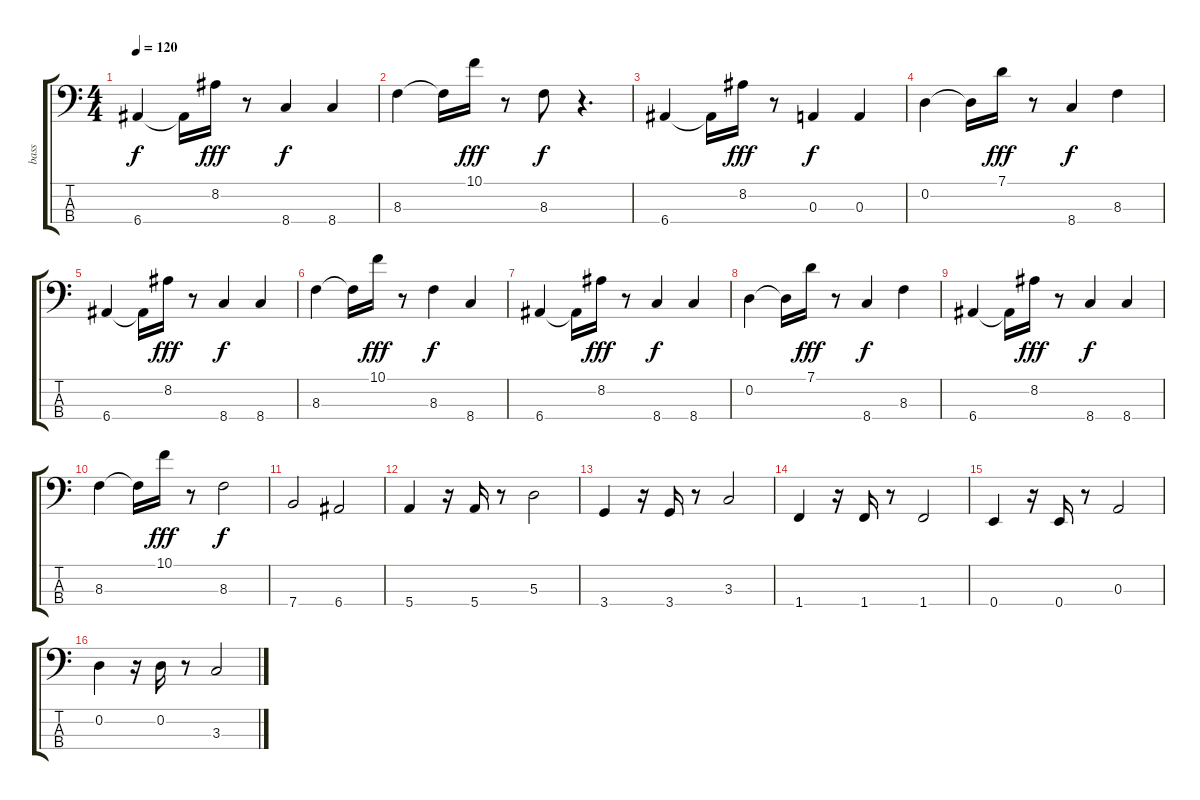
\track ("bass" "bass") {instrument electricbasspick}
\staff {score tabs}
\tuning (G2 D2 A1 E1) {hide}
\ts (4 4)
\tempo 120
\clef f4
\ks c
6.4.4{dy f} 6.4{t}.16 8.2.16{dy fff} r.8 8.4.4{dy f} 8.4.4 |
8.3.4 8.3{t}.16 10.1.16{dy fff} r.8 8.3.8{dy f} r.4{d} |
6.4.4 6.4{t}.16 8.2.16{dy fff} r.8 0.3.4{dy f} 0.3.4 |
0.2.4 0.2{t}.16 7.1.16{dy fff} r.8 8.4.4{dy f} 8.3.4 |
6.4.4 6.4{t}.16 8.2.16{dy fff} r.8 8.4.4{dy f} 8.4.4 |
8.3.4 8.3{t}.16 10.1.16{dy fff} r.8 8.3.4{dy f} 8.4.4 |
6.4.4 6.4{t}.16 8.2.16{dy fff} r.8 8.4.4{dy f} 8.4.4 |
0.2.4 0.2{t}.16 7.1.16{dy fff} r.8 8.4.4{dy f} 8.3.4 |
6.4.4 6.4{t}.16 8.2.16{dy fff} r.8 8.4.4{dy f} 8.4.4 |
8.3.4 8.3{t}.16 10.1.16{dy fff} r.8 8.3.2{dy f} |
7.4.2 6.4.2 |
5.4.4 r.16 5.4.16 r.8 5.3.2 |
3.4.4 r.16 3.4.16 r.8 3.3.2 |
1.4.4 r.16 1.4.16 r.8 1.4.2 |
0.4.4 r.16 0.4.16 r.8 0.3.2 |
0.2.4 r.16 0.2.16 r.8 3.3.2
